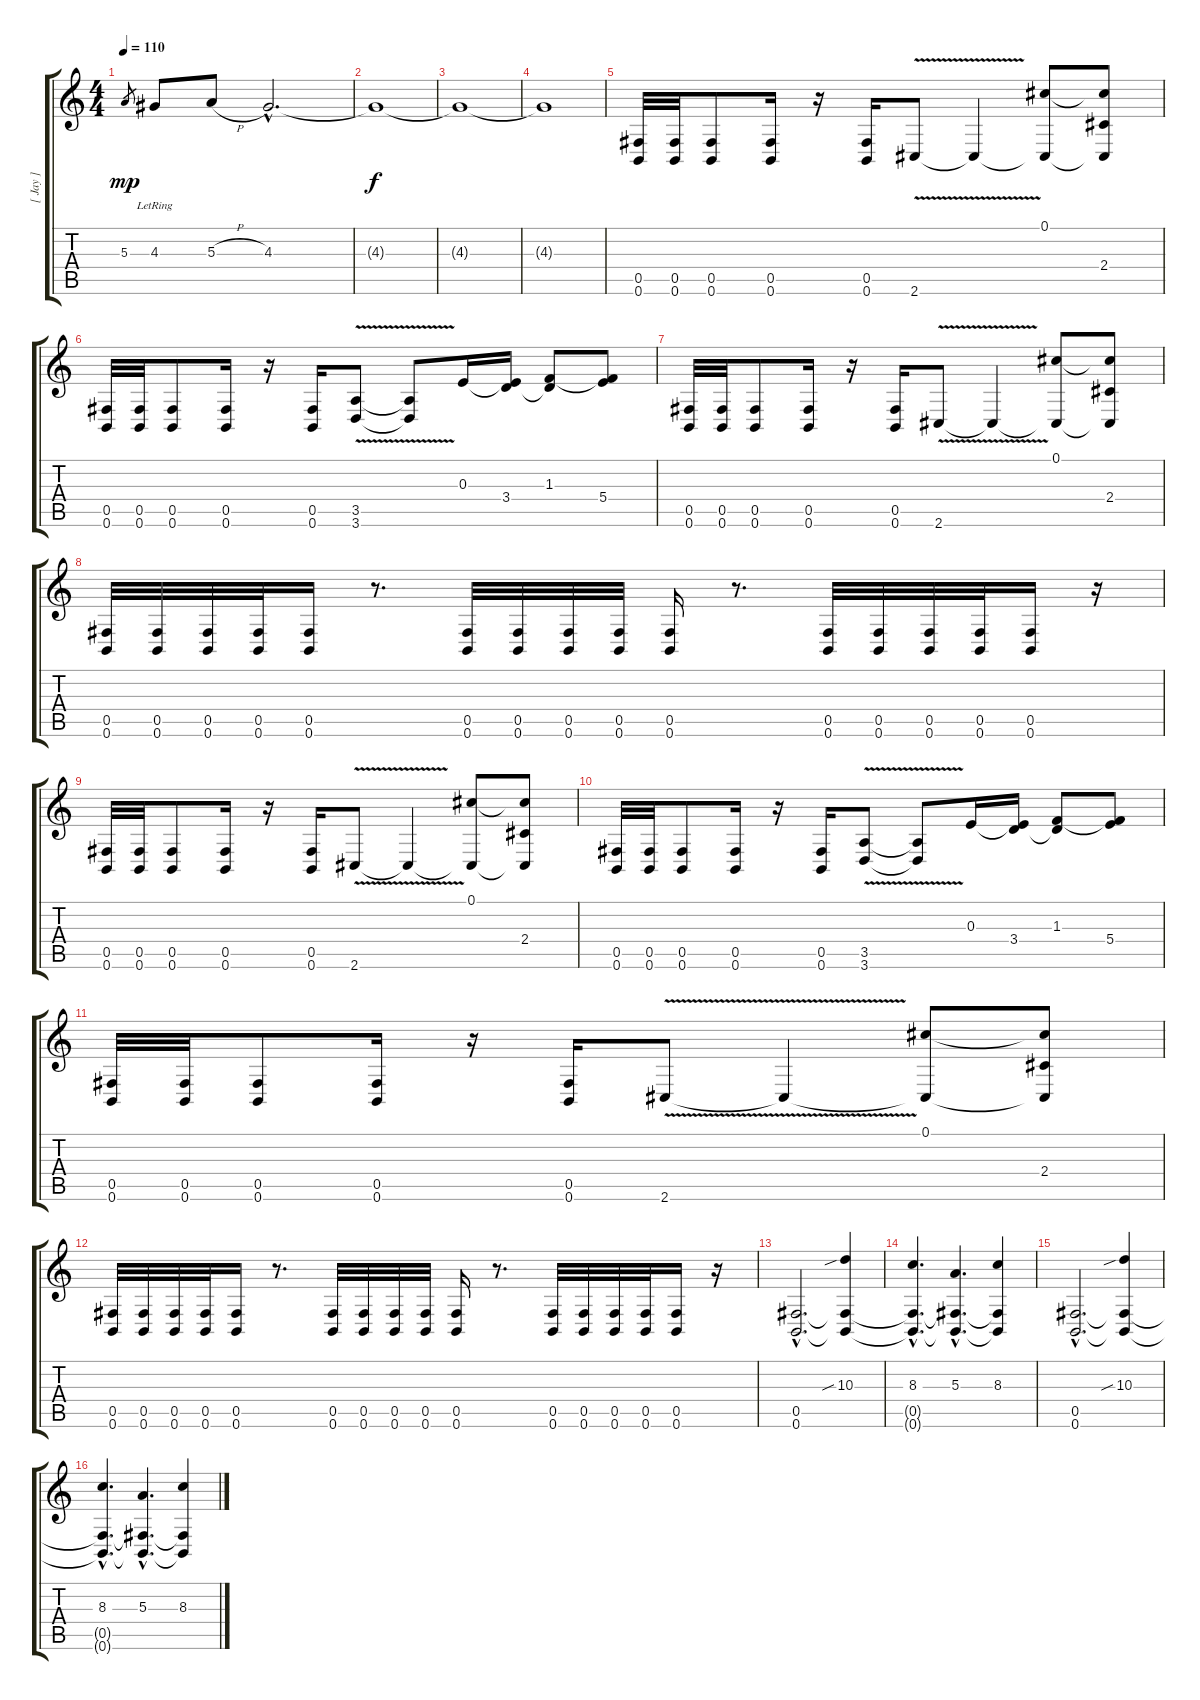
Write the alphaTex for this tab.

\track ("[ Jay ]" "[ Jay ]") {instrument overdrivenguitar}
\staff {score tabs}
\tuning (Db4 Ab3 E3 B2 Gb2 B1) {hide}
\ts (4 4)
\tempo 110
\clef g2
\ks c
5.3.8{gr dy mp instrument overdrivenguitar} 4.3{lr}.8 5.3{h}.8 4.3{hac}.2{d} |
4.3{t}.1{dy f} |
4.3{t}.1 |
4.3{t}.1 |
(0.5 0.6).32 (0.5 0.6).32 (0.5 0.6).8 (0.5 0.6).16 r.16 (0.5 0.6).16 2.6{v}.8 2.6{t}.4 (0.1 2.6{t}).8 (0.1{t} 2.4 2.6{t}).8 |
(0.5 0.6).32 (0.5 0.6).32 (0.5 0.6).8 (0.5 0.6).16 r.16 (0.5 0.6).16 (3.5{v} 3.6{v}).8 (3.5{t} 3.6{t}).8 0.3.16 (0.3{t} 3.4).16 (1.3 3.4{t}).8 (1.3{t} 5.4).8 |
(0.5 0.6).32 (0.5 0.6).32 (0.5 0.6).8 (0.5 0.6).16 r.16 (0.5 0.6).16 2.6{v}.8 2.6{t}.4 (0.1 2.6{t}).8 (0.1{t} 2.4 2.6{t}).8 |
(0.5 0.6).32 (0.5 0.6).32 (0.5 0.6).32 (0.5 0.6).32 (0.5 0.6).16 r.8{d} (0.5 0.6).32 (0.5 0.6).32 (0.5 0.6).32 (0.5 0.6).32 (0.5 0.6).16 r.8{d} (0.5 0.6).32 (0.5 0.6).32 (0.5 0.6).32 (0.5 0.6).32 (0.5 0.6).16 r.16 |
(0.5 0.6).32 (0.5 0.6).32 (0.5 0.6).8 (0.5 0.6).16 r.16 (0.5 0.6).16 2.6{v}.8 2.6{t}.4 (0.1 2.6{t}).8 (0.1{t} 2.4 2.6{t}).8 |
(0.5 0.6).32 (0.5 0.6).32 (0.5 0.6).8 (0.5 0.6).16 r.16 (0.5 0.6).16 (3.5{v} 3.6{v}).8 (3.5{t} 3.6{t}).8 0.3.16 (0.3{t} 3.4).16 (1.3 3.4{t}).8 (1.3{t} 5.4).8 |
(0.5 0.6).32 (0.5 0.6).32 (0.5 0.6).8 (0.5 0.6).16 r.16 (0.5 0.6).16 2.6{v}.8 2.6{t}.4 (0.1 2.6{t}).8 (0.1{t} 2.4 2.6{t}).8 |
(0.5 0.6).32 (0.5 0.6).32 (0.5 0.6).32 (0.5 0.6).32 (0.5 0.6).16 r.8{d} (0.5 0.6).32 (0.5 0.6).32 (0.5 0.6).32 (0.5 0.6).32 (0.5 0.6).16 r.8{d} (0.5 0.6).32 (0.5 0.6).32 (0.5 0.6).32 (0.5 0.6).32 (0.5 0.6).16 r.16 |
(0.5{hac} 0.6{hac}).2{d} (10.3{sib} 0.5{t} 0.6{t}).4 |
(8.3{hac} 0.5{hac t} 0.6{hac t}).4{d} (5.3{hac} 0.5{hac t} 0.6{hac t}).4{d} (8.3 0.5{t} 0.6{t}).4 |
(0.5{hac} 0.6{hac}).2{d} (10.3{sib} 0.5{t} 0.6{t}).4 |
(8.3{hac} 0.5{hac t} 0.6{hac t}).4{d} (5.3{hac} 0.5{hac t} 0.6{hac t}).4{d} (8.3 0.5{t} 0.6{t}).4
